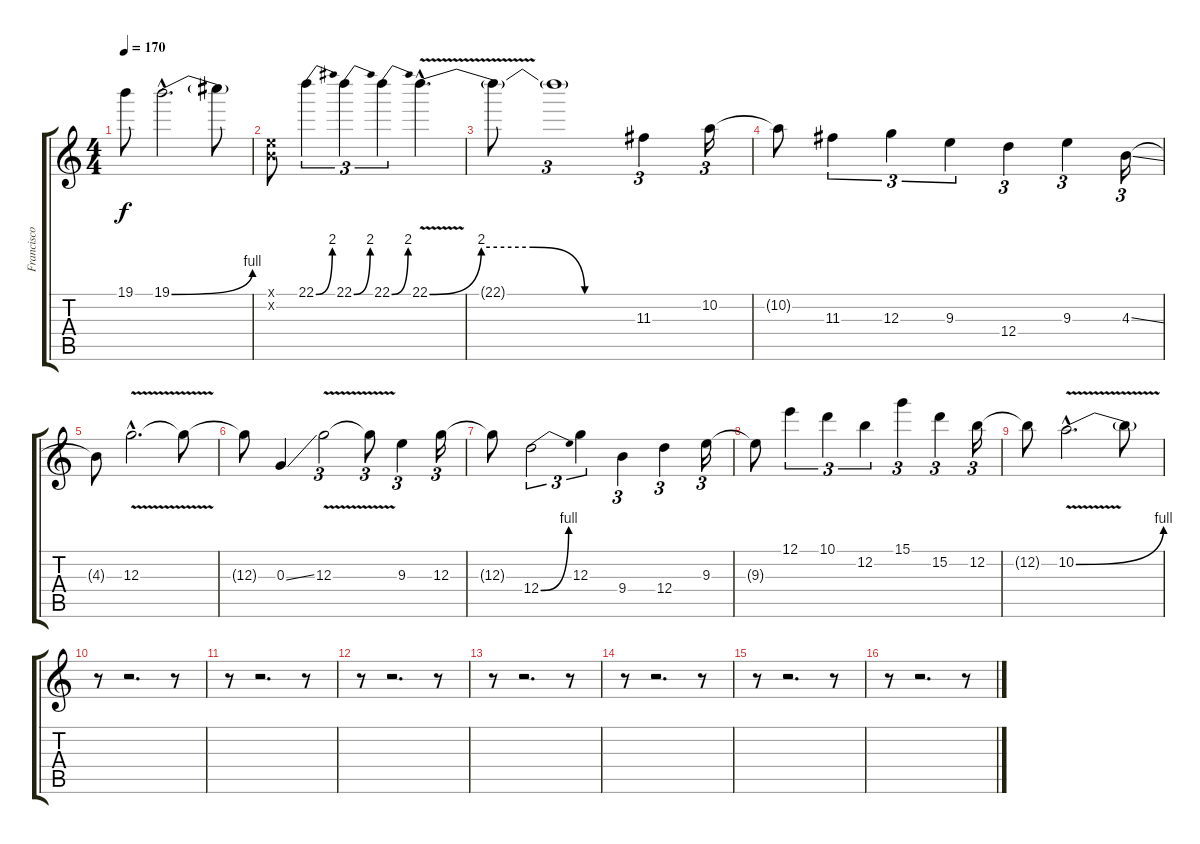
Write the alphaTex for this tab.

\track ("Francisco Laguna (Solo Delay)" "Francisco ") {instrument overdrivenguitar}
\staff {score tabs}
\tuning (E4 B3 G3 D3 A2 E2) {hide}
\ts (4 4)
\tempo 170
\clef g2
\ks c
19.1{t}.8{dy f} 19.1{be (bend 0 0 60 4) hac}.2{d} 19.1{t}.8 |
(0.1{x} 0.2{x}).8 22.1{be (bend 0 0 60 8)}.4{tu (3 2)} 22.1{be (bend 0 0 60 8)}.4{tu (3 2)} 22.1{be (bend 0 0 60 8)}.4{tu (3 2)} 22.1{be (custom 0 0 15 8 30 8 45 0 60 0) v hac}.4{d} |
22.1{t}.8 22.1{t}.1{tu (3 2)} 11.3.4{tu (3 2)} 10.2.16{tu (3 2)} |
10.2{t}.8 11.3.4{tu (3 2)} 12.3.4{tu (3 2)} 9.3.4{tu (3 2)} 12.4.4{tu (3 2)} 9.3.4{tu (3 2)} 4.3{ss}.16{tu (3 2)} |
4.3{t}.8 12.3{v hac}.2{d} 12.3{t}.8 |
12.3{t}.8 0.3{ss}.4 12.3{v}.2{tu (3 2)} 12.3{t}.8{tu (3 2)} 9.3.4{tu (3 2)} 12.3.16{tu (3 2)} |
12.3{t}.8 12.4{be (bend 0 0 60 4)}.2{tu (3 2)} 12.3.4{tu (3 2)} 9.4.4{tu (3 2)} 12.4.4{tu (3 2)} 9.3.16{tu (3 2)} |
9.3{t}.8 12.1.4{tu (3 2)} 10.1.4{tu (3 2)} 12.2.4{tu (3 2)} 15.1.4{tu (3 2)} 15.2.4{tu (3 2)} 12.2.16{tu (3 2)} |
12.2{t}.8 10.2{be (bend 0 0 60 4) v hac}.2{d} 10.2{t}.8 |
r.8 r.2{d} r.8 |
r.8 r.2{d} r.8 |
r.8 r.2{d} r.8 |
r.8 r.2{d} r.8 |
r.8 r.2{d} r.8 |
r.8 r.2{d} r.8 |
r.8 r.2{d} r.8
